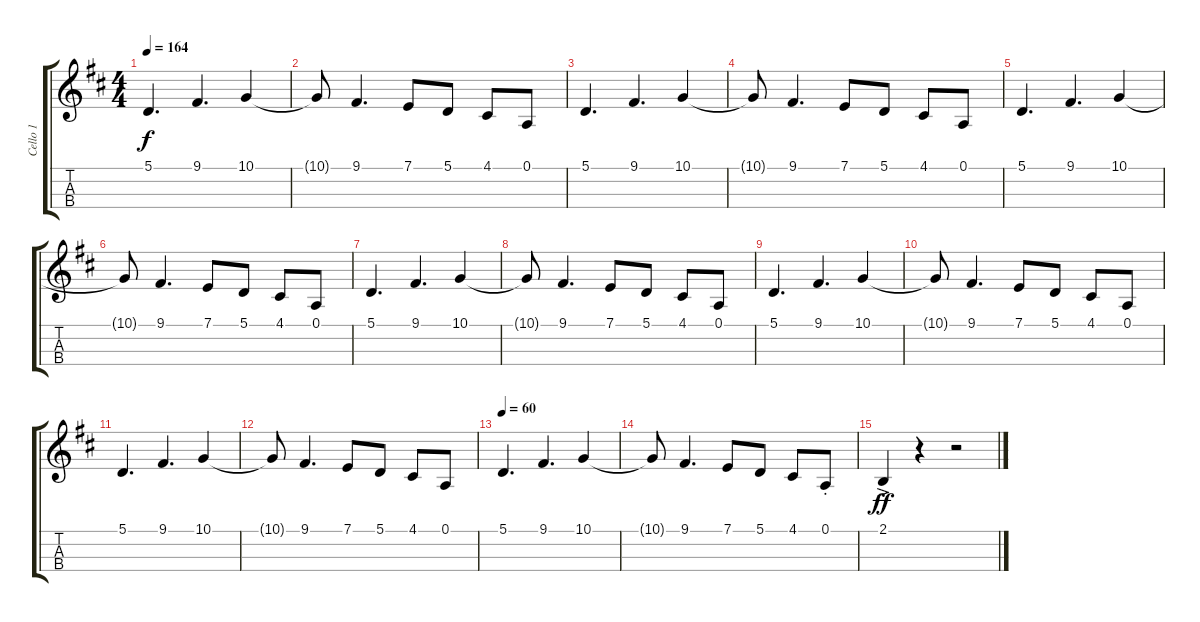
\track ("Cello 1" "Cello 1") {instrument cello}
\staff {score tabs}
\tuning (A3 D3 G2 C2) {hide}
\ts (4 4)
\tempo 164
\clef g2
\ks d
5.1.4{d dy f} 9.1.4{d} 10.1.4 |
10.1{t}.8 9.1.4{d} 7.1.8 5.1.8 4.1.8 0.1.8 |
5.1.4{d} 9.1.4{d} 10.1.4 |
10.1{t}.8 9.1.4{d} 7.1.8 5.1.8 4.1.8 0.1.8 |
5.1.4{d} 9.1.4{d} 10.1.4 |
10.1{t}.8 9.1.4{d} 7.1.8 5.1.8 4.1.8 0.1.8 |
5.1.4{d} 9.1.4{d} 10.1.4 |
10.1{t}.8 9.1.4{d} 7.1.8 5.1.8 4.1.8 0.1.8 |
5.1.4{d} 9.1.4{d} 10.1.4 |
10.1{t}.8 9.1.4{d} 7.1.8 5.1.8 4.1.8 0.1.8 |
5.1.4{d} 9.1.4{d} 10.1.4 |
10.1{t}.8 9.1.4{d} 7.1.8 5.1.8 4.1.8 0.1.8 |
\tempo 60
5.1.4{d} 9.1.4{d} 10.1.4 |
10.1{t}.8 9.1.4{d} 7.1.8 5.1.8 4.1.8 0.1{st}.8 |
2.1{ac}.4{dy ff} r.4 r.2
